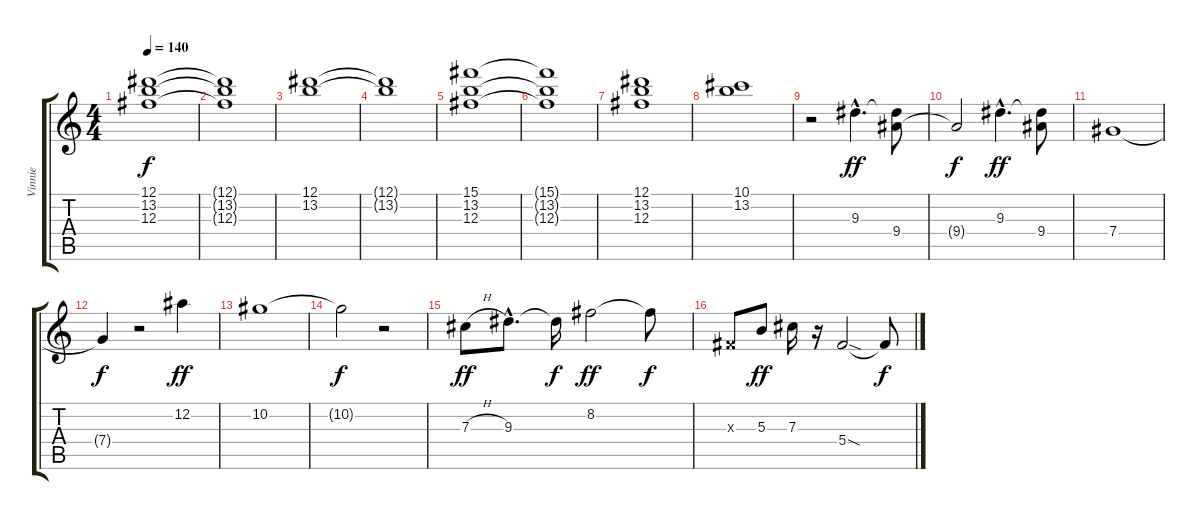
\track ("Vinnie" "Vinnie") {instrument overdrivenguitar}
\staff {score tabs}
\tuning (Eb4 Bb3 Gb3 Db3 Ab2 Eb2) {hide}
\ts (4 4)
\tempo 140
\clef g2
\ks c
(12.1 13.2 12.3).1{dy f} |
(12.1{t} 13.2{t} 12.3{t}).1 |
(12.1 13.2).1 |
(12.1{t} 13.2{t}).1 |
(15.1 13.2 12.3).1 |
(15.1{t} 13.2{t} 12.3{t}).1 |
(12.1 13.2 12.3).1 |
(10.1 13.2).1 |
r.2 9.3{hac}.4{d dy ff} (9.3{t} 9.4).8 |
9.4{t}.2{dy f} 9.3{hac}.4{d dy ff} (9.3{t} 9.4).8 |
7.4.1 |
7.4{t}.4{dy f} r.2 12.2.4{dy ff} |
10.2.1 |
10.2{t}.2{dy f} r.2 |
7.3{h}.8{dy ff} 9.3{hac}.8{d} 9.3{t}.16{dy f} 8.2.2{dy ff} 8.2{t}.8{dy f} |
0.3{x}.8 5.3.8{dy ff} 7.3.16 r.16 5.4{sod}.2 5.4{t}.8{dy f}
